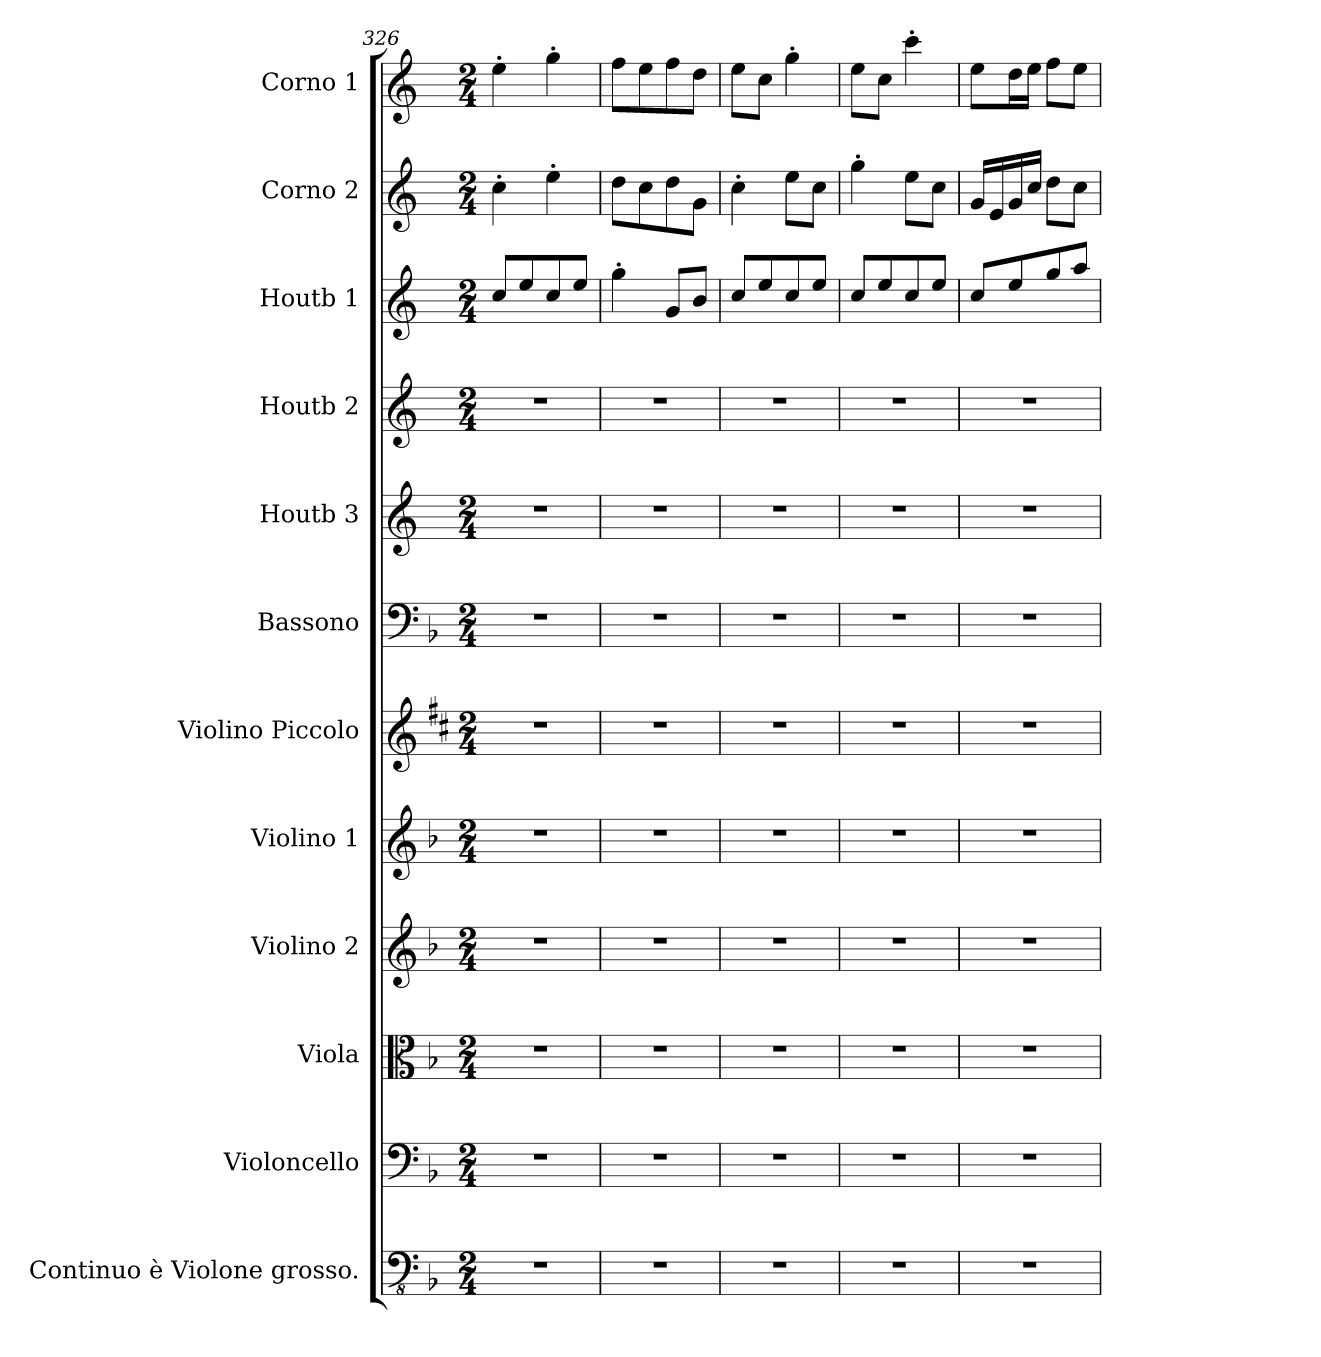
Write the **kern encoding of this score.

**kern	**kern	**kern	**kern	**kern	**kern	**kern	**kern	**kern	**kern	**kern	**kern
*part12	*part11	*part10	*part9	*part8	*part7	*part6	*part5	*part4	*part3	*part2	*part1
*staff12	*staff11	*staff10	*staff9	*staff8	*staff7	*staff6	*staff5	*staff4	*staff3	*staff2	*staff1
*I"Continuo è Violone grosso.	*I"Violoncello	*I"Viola	*I"Violino 2	*I"Violino 1	*I"Violino Piccolo	*I"Bassono	*I"Houtb 3	*I"Houtb 2	*I"Houtb 1	*I"Corno 2	*I"Corno 1
*	*I'Vc	*I'Vla	*I'Vln	*I'Vln	*I'Vln	*I'Bsn	*	*	*	*	*
*clefFv4	*clefF4	*clefC3	*clefG2	*clefG2	*clefG2	*clefF4	*clefG2	*clefG2	*clefG2	*clefG2	*clefG2
*ITrd7c12	*	*	*	*	*ITrd-2c-3	*	*ITrd4c7	*ITrd4c7	*ITrd4c7	*ITrd4c7	*ITrd4c7
*k[b-]	*k[b-]	*k[b-]	*k[b-]	*k[b-]	*k[b-]	*k[b-]	*k[b-]	*k[b-]	*k[b-]	*k[b-]	*k[b-]
*M2/4	*M2/4	*M2/4	*M2/4	*M2/4	*M2/4	*M2/4	*M2/4	*M2/4	*M2/4	*M2/4	*M2/4
=326	=326	=326	=326	=326	=326	=326	=326	=326	=326	=326	=326
2r	2r	2r	2r	2r	2r	2r	2r	2r	8f/L	4f'\	4a'\
.	.	.	.	.	.	.	.	.	8a/	.	.
.	.	.	.	.	.	.	.	.	8f/	4a'\	4cc'\
.	.	.	.	.	.	.	.	.	8a/J	.	.
=327	=327	=327	=327	=327	=327	=327	=327	=327	=327	=327	=327
2r	2r	2r	2r	2r	2r	2r	2r	2r	4cc'\	8g\L	8b-\L
.	.	.	.	.	.	.	.	.	.	8f\	8a\
.	.	.	.	.	.	.	.	.	8c/L	8g\	8b-\
.	.	.	.	.	.	.	.	.	8e/J	8c/J	8g\J
=328	=328	=328	=328	=328	=328	=328	=328	=328	=328	=328	=328
2r	2r	2r	2r	2r	2r	2r	2r	2r	8f/L	4f'\	8a\L
.	.	.	.	.	.	.	.	.	8a/	.	8f\J
.	.	.	.	.	.	.	.	.	8f/	8a\L	4cc'\
.	.	.	.	.	.	.	.	.	8a/J	8f\J	.
=329	=329	=329	=329	=329	=329	=329	=329	=329	=329	=329	=329
2r	2r	2r	2r	2r	2r	2r	2r	2r	8f/L	4cc'\	8a\L
.	.	.	.	.	.	.	.	.	8a/	.	8f\J
.	.	.	.	.	.	.	.	.	8f/	8a\L	4ff'\
.	.	.	.	.	.	.	.	.	8a/J	8f\J	.
=330	=330	=330	=330	=330	=330	=330	=330	=330	=330	=330	=330
2r	2r	2r	2r	2r	2r	2r	2r	2r	8f/L	16c/LL	8a\L
.	.	.	.	.	.	.	.	.	.	16A/	.
.	.	.	.	.	.	.	.	.	8a/	16c/	16g\L
.	.	.	.	.	.	.	.	.	.	16f/JJ	16a\JJ
.	.	.	.	.	.	.	.	.	8cc/	8g\L	8b-\L
.	.	.	.	.	.	.	.	.	8dd/J	8f\J	8a\J
=	=	=	=	=	=	=	=	=	=	=	=
*-	*-	*-	*-	*-	*-	*-	*-	*-	*-	*-	*-
